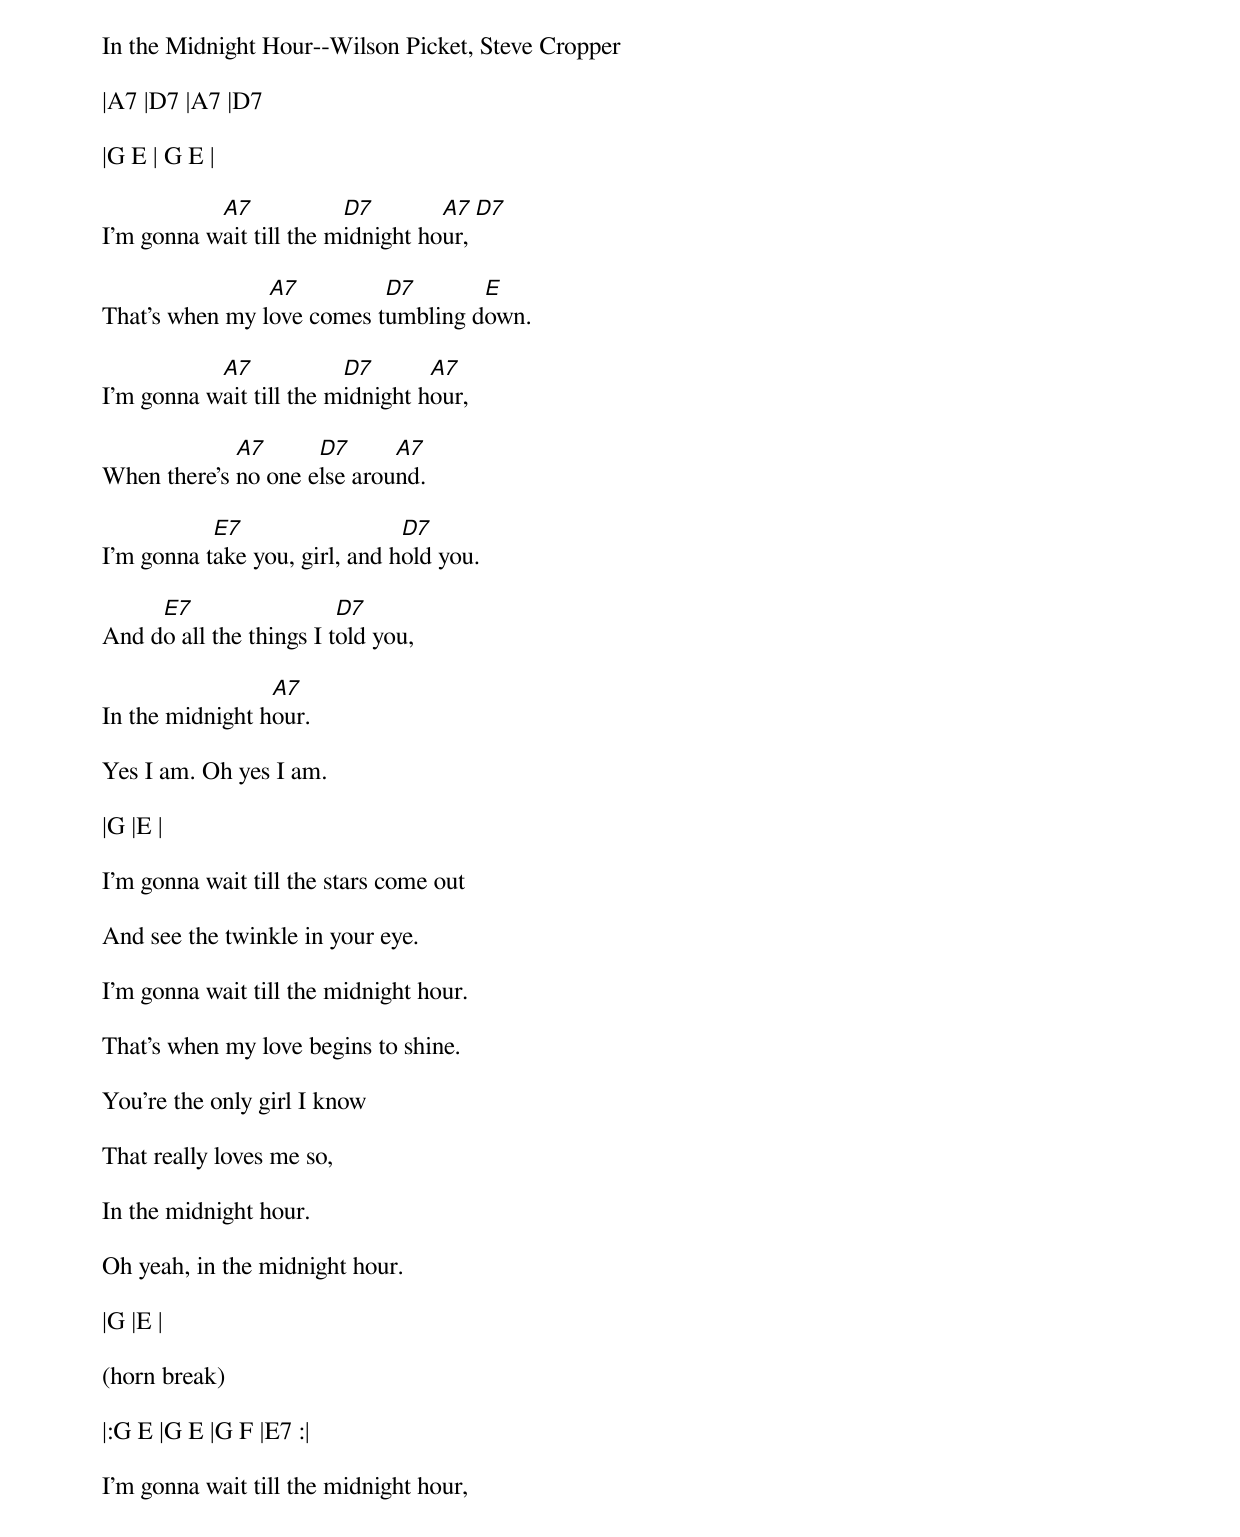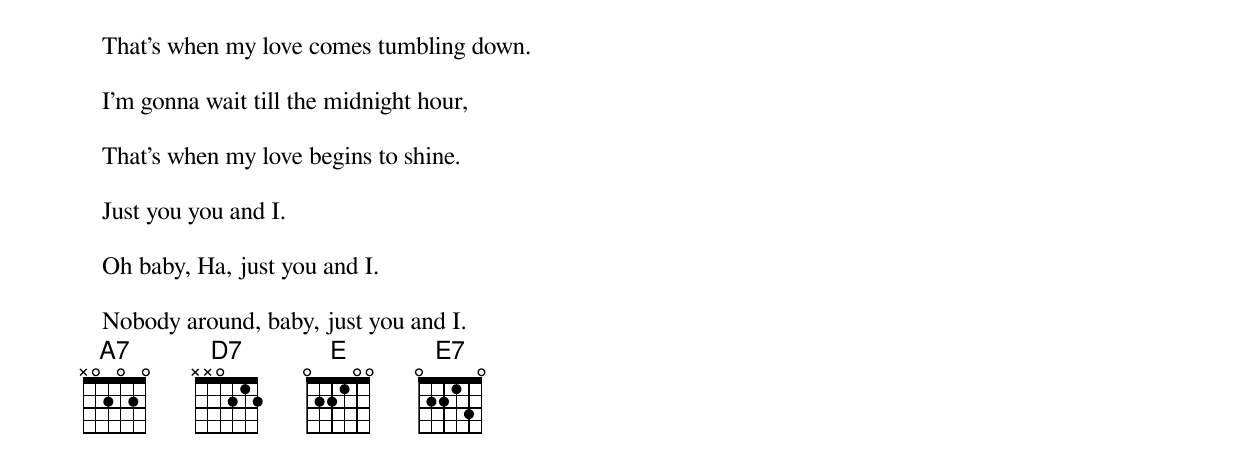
   In the Midnight Hour--Wilson Picket, Steve Cropper

   |A7 |D7 |A7 |D7

   |G E | G E |

   I'm gonna w[A7]ait till the m[D7]idnight ho[A7]ur, [D7]

   That's when my l[A7]ove comes t[D7]umbling d[E]own.

   I'm gonna w[A7]ait till the m[D7]idnight h[A7]our,

   When there's [A7]no one e[D7]lse arou[A7]nd.

   I'm gonna t[E7]ake you, girl, and h[D7]old you.

   And d[E7]o all the things I t[D7]old you,

   In the midnight h[A7]our.

   Yes I am. Oh yes I am.

   |G |E |

   I'm gonna wait till the stars come out

   And see the twinkle in your eye.

   I'm gonna wait till the midnight hour.

   That's when my love begins to shine.

   You're the only girl I know

   That really loves me so,

   In the midnight hour.

   Oh yeah, in the midnight hour.

   |G |E |

   (horn break)

   |:G E |G E |G F |E7 :|

   I'm gonna wait till the midnight hour,

   That's when my love comes tumbling down.

   I'm gonna wait till the midnight hour,

   That's when my love begins to shine.

   Just you you and I.

   Oh baby, Ha, just you and I.

   Nobody around, baby, just you and I.
